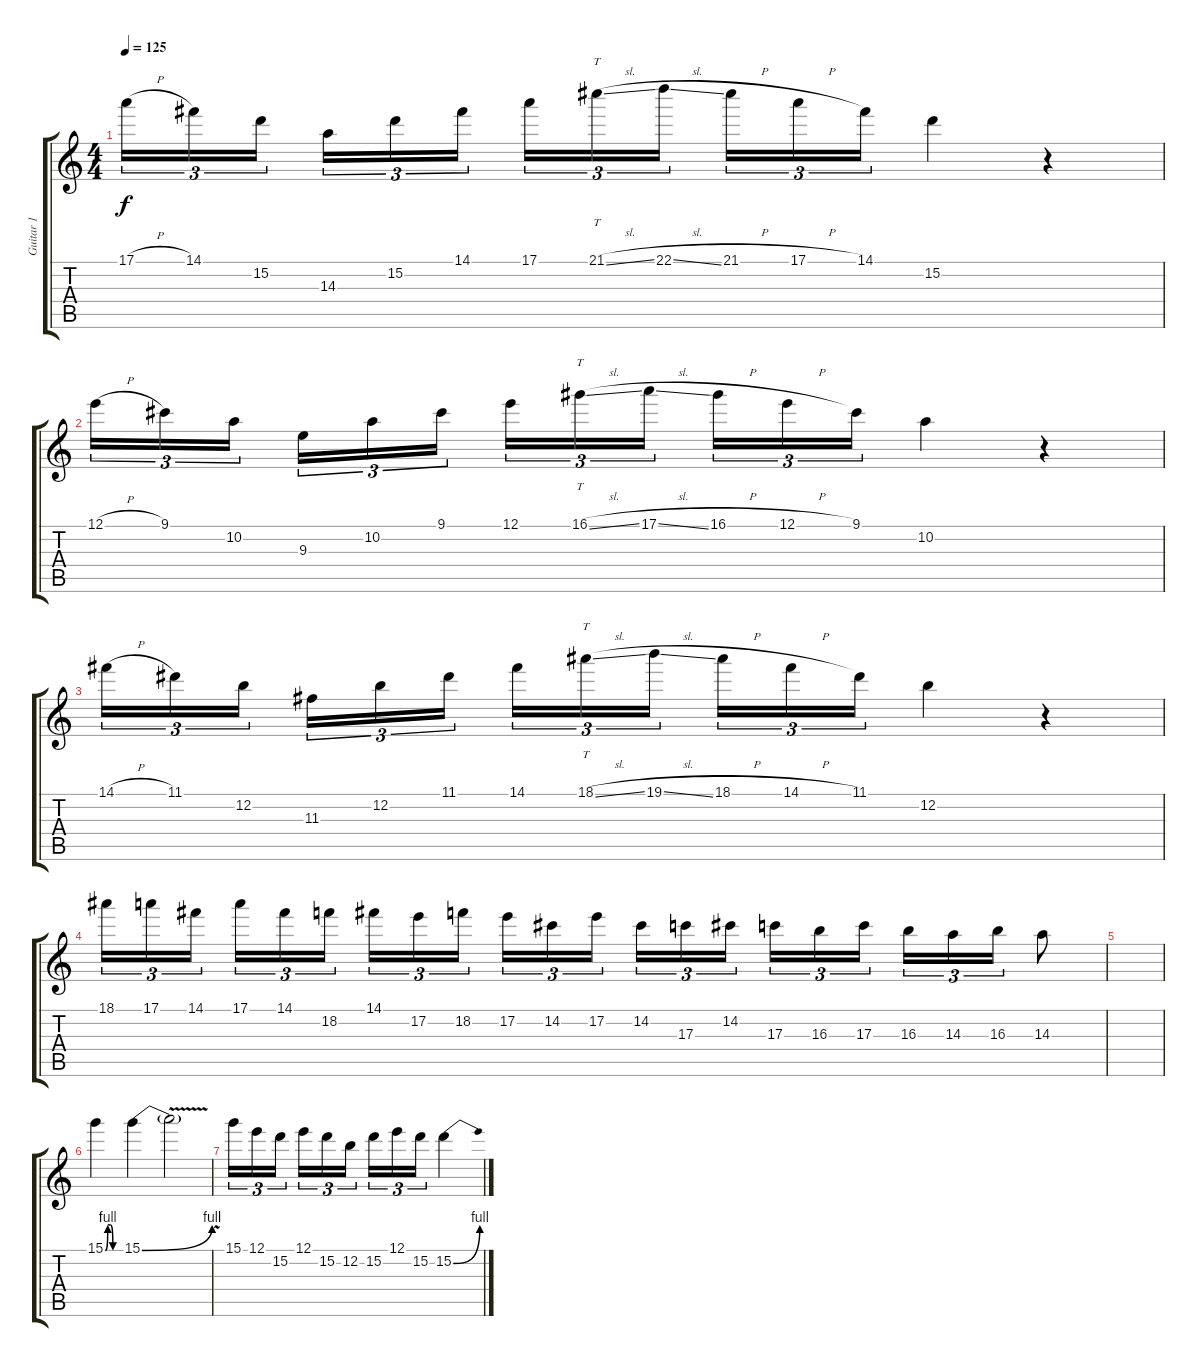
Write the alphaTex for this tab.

\track ("Guitar 1" "Guitar 1") {instrument distortionguitar}
\staff {score tabs}
\tuning (E4 B3 G3 D3 A2 D2) {hide}
\ts (4 4)
\tempo 125
\clef g2
\ks c
17.1{h}.16{tu (3 2) dy f} 14.1.16{tu (3 2)} 15.2.16{tu (3 2) beam splitsecondary} 14.3.16{tu (3 2)} 15.2.16{tu (3 2)} 14.1.16{tu (3 2)} 17.1.16{tu (3 2)} 21.1{sl}.16{tt tu (3 2)} 22.1{sl}.16{tu (3 2) beam splitsecondary} 21.1{h}.16{tu (3 2)} 17.1{h}.16{tu (3 2)} 14.1.16{tu (3 2)} 15.2.4 r.4 |
12.1{h}.16{tu (3 2)} 9.1.16{tu (3 2)} 10.2.16{tu (3 2) beam splitsecondary} 9.3.16{tu (3 2)} 10.2.16{tu (3 2)} 9.1.16{tu (3 2)} 12.1.16{tu (3 2)} 16.1{sl}.16{tt tu (3 2)} 17.1{sl}.16{tu (3 2) beam splitsecondary} 16.1{h}.16{tu (3 2)} 12.1{h}.16{tu (3 2)} 9.1.16{tu (3 2)} 10.2.4 r.4 |
14.1{h}.16{tu (3 2)} 11.1.16{tu (3 2)} 12.2.16{tu (3 2) beam splitsecondary} 11.3.16{tu (3 2)} 12.2.16{tu (3 2)} 11.1.16{tu (3 2)} 14.1.16{tu (3 2)} 18.1{sl}.16{tt tu (3 2)} 19.1{sl}.16{tu (3 2) beam splitsecondary} 18.1{h}.16{tu (3 2)} 14.1{h}.16{tu (3 2)} 11.1.16{tu (3 2)} 12.2.4 r.4 |
18.1.16{tu (3 2)} 17.1.16{tu (3 2)} 14.1.16{tu (3 2) beam splitsecondary} 17.1.16{tu (3 2)} 14.1.16{tu (3 2)} 18.2.16{tu (3 2)} 14.1.16{tu (3 2)} 17.2.16{tu (3 2)} 18.2.16{tu (3 2) beam splitsecondary} 17.2.16{tu (3 2)} 14.2.16{tu (3 2)} 17.2.16{tu (3 2)} 14.2.16{tu (3 2)} 17.3.16{tu (3 2)} 14.2.16{tu (3 2) beam splitsecondary} 17.3.16{tu (3 2)} 16.3.16{tu (3 2)} 17.3.16{tu (3 2)} 16.3.16{tu (3 2)} 14.3.16{tu (3 2)} 16.3.16{tu (3 2)} 14.3.8 |
|
15.1{be (custom 0 0 10 4 20 4 30 0 60 0)}.4 15.1{be (bend 0 0 60 4)}.4 15.1{v t}.2 |
15.1.16{tu (3 2)} 12.1.16{tu (3 2)} 15.2.16{tu (3 2) beam splitsecondary} 12.1.16{tu (3 2)} 15.2.16{tu (3 2)} 12.2.16{tu (3 2)} 15.2.16{tu (3 2)} 12.1.16{tu (3 2)} 15.2.16{tu (3 2)} 15.2{be (bend 0 0 60 4)}.4
